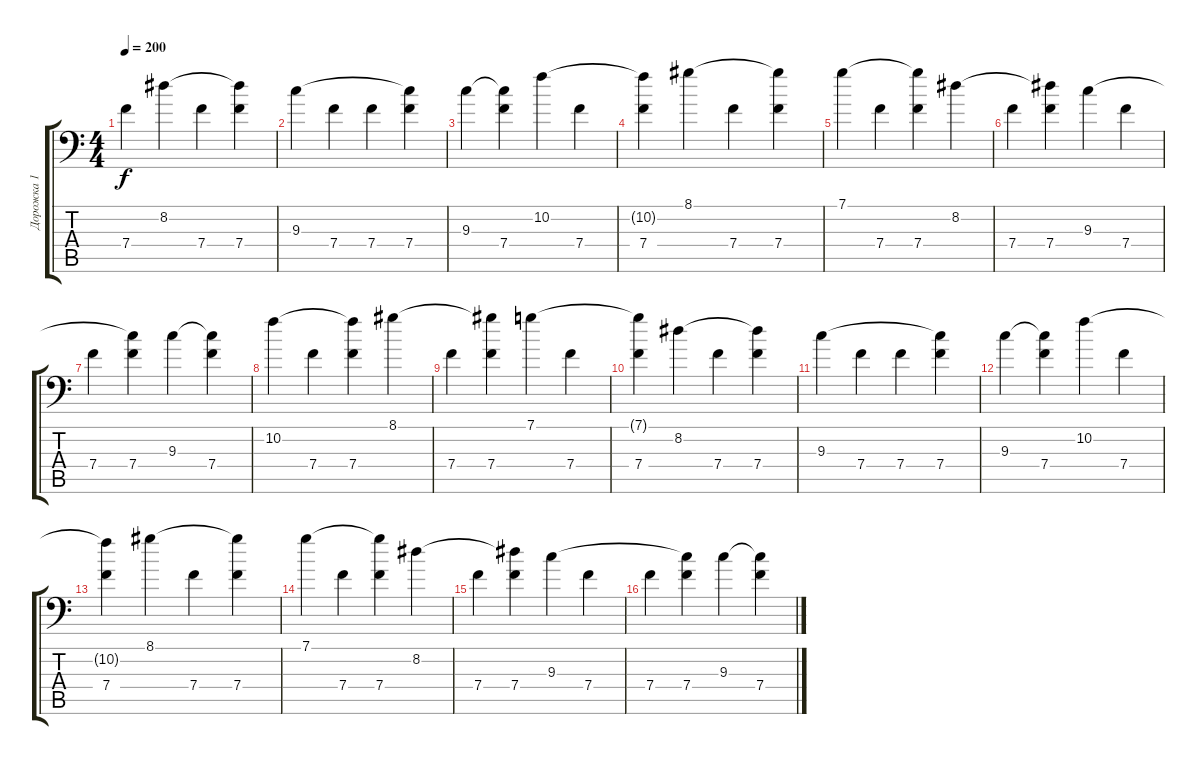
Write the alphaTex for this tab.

\track ("Дорожка 1" "Дорожка 1") {instrument distortionguitar}
\staff {score tabs}
\tuning (C4 G3 Eb3 Bb2 F2 Bb1) {hide}
\ts (4 4)
\tempo 200
\clef f4
\ks c
7.4.4{dy f} 8.2.4 7.4.4 (8.2{t} 7.4).4 |
9.3.4 7.4.4 7.4.4 (9.3{t} 7.4).4 |
9.3.4 (9.3{t} 7.4).4 10.2.4 7.4.4 |
(10.2{t} 7.4).4 8.1.4 7.4.4 (8.1{t} 7.4).4 |
7.1.4 7.4.4 (7.1{t} 7.4).4 8.2.4 |
7.4.4 (8.2{t} 7.4).4 9.3.4 7.4.4 |
7.4.4{volume 16 instrument electricguitarclean} (9.3{t} 7.4).4 9.3.4 (9.3{t} 7.4).4 |
10.2.4 7.4.4 (10.2{t} 7.4).4 8.1.4 |
7.4.4 (8.1{t} 7.4).4 7.1.4 7.4.4 |
(7.1{t} 7.4).4 8.2.4 7.4.4 (8.2{t} 7.4).4 |
9.3.4 7.4.4 7.4.4 (9.3{t} 7.4).4 |
9.3.4 (9.3{t} 7.4).4 10.2.4 7.4.4 |
(10.2{t} 7.4).4 8.1.4 7.4.4 (8.1{t} 7.4).4 |
7.1.4 7.4.4 (7.1{t} 7.4).4 8.2.4 |
7.4.4 (8.2{t} 7.4).4 9.3.4 7.4.4 |
7.4.4{volume 16 instrument electricguitarclean} (9.3{t} 7.4).4 9.3.4 (9.3{t} 7.4).4
